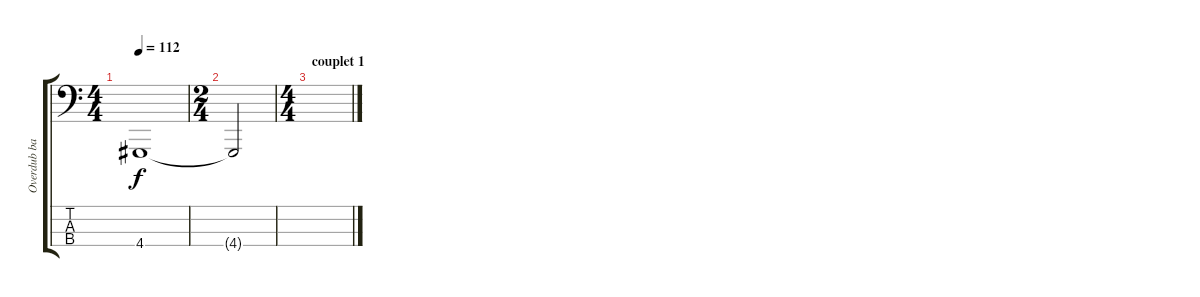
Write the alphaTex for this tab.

\track ("Overdub basse" "Overdub ba") {instrument lead2sawtooth}
\staff {score tabs}
\tuning (G2 D2 A1 E1) {hide}
\ts (4 4)
\tempo 112
\clef f4
\ks c
4.4.1{dy f volume 15} |
\ts (2 4)
4.4{t}.2 |
\ts (4 4)
\section ("" "couplet 1")
